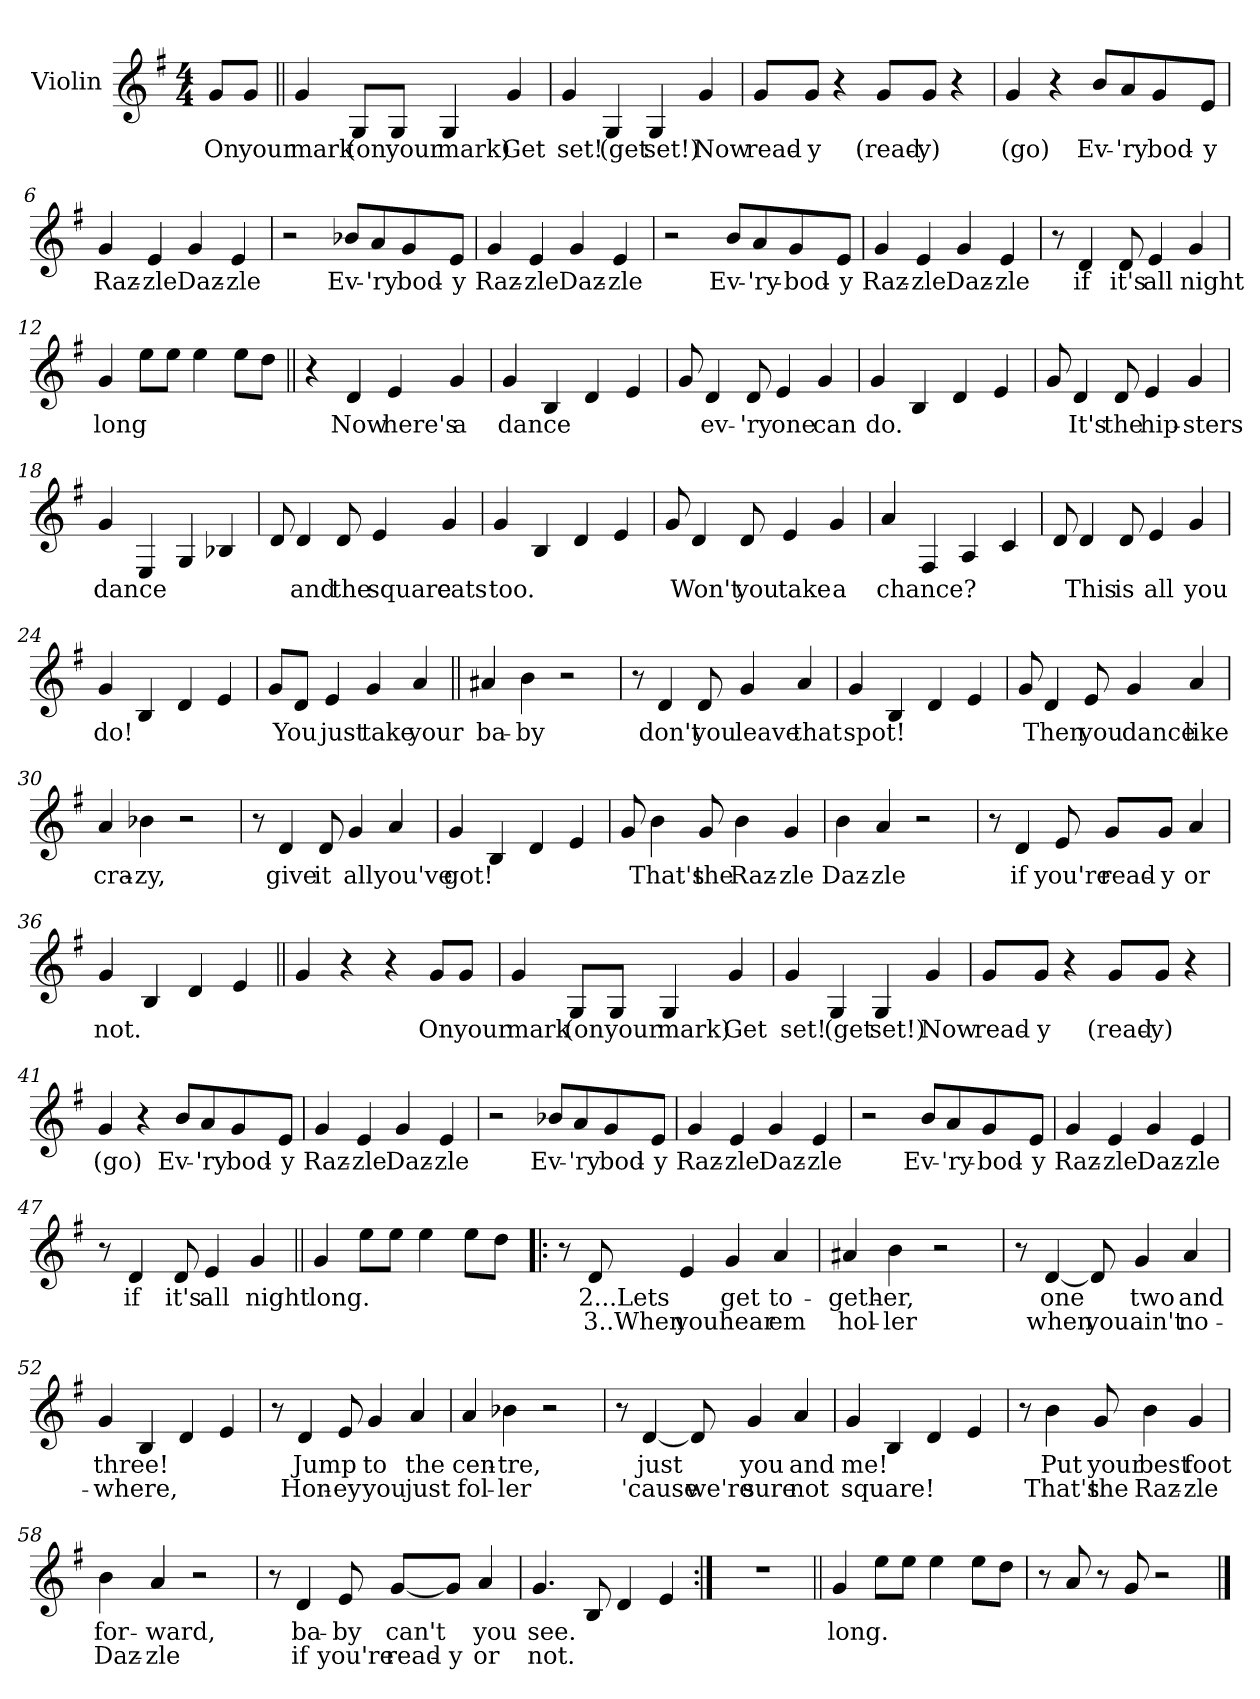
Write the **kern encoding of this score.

**kern	**text	**text
*part1	*part1	*part1
*staff1	*staff1	*staff1
*I"Violin	*	*
*I'Vln	*	*
*clefG2	*	*
*k[f#]	*	*
*G:	*	*
*M4/4	*	*
=1	=1	=1
8g/L	On	.
8g/J	your	.
=2||	=2||	=2||
4g/	mark	.
8G/L	(on	.
8G/J	your	.
4G/	mark)	.
4g/	Get	.
=3	=3	=3
4g/	set!	.
4G/	(get	.
4G/	set!)	.
4g/	Now	.
=4	=4	=4
8g/L	read-	.
8g/J	-y	.
4r	.	.
8g/L	(read-	.
8g/J	-y)	.
4r	.	.
!!LO:LB:g=z
=5	=5	=5
4g/	(go)	.
4r	.	.
8b/L	Ev-	.
8a/	-'ry	.
8g/	bod-	.
8e/J	-y	.
=6	=6	=6
4g/	Raz-	.
4e/	-zle	.
4g/	Daz-	.
4e/	-zle	.
=7	=7	=7
2r	.	.
8b-X/L	Ev-	.
8a/	-'ry	.
8g/	bod-	.
8e/J	-y	.
=8	=8	=8
4g/	Raz-	.
4e/	-zle	.
4g/	Daz-	.
4e/	-zle	.
!!LO:LB:g=z
=9	=9	=9
2r	.	.
8b/L	Ev-	.
8a/	-'ry-	.
8g/	-bod-	.
8e/J	-y	.
=10	=10	=10
4g/	Raz-	.
4e/	-zle	.
4g/	Daz-	.
4e/	-zle	.
=11	=11	=11
8r	.	.
4d/	if	.
8d/	it's	.
4e/	all	.
4g/	night	.
=12	=12	=12
4g/	long	.
8ee\L	.	.
8ee\J	.	.
4ee\	.	.
8ee\L	.	.
8dd\J	.	.
!!LO:LB:g=z
=13||	=13||	=13||
4r	.	.
4d/	Now	.
4e/	here's	.
4g/	a	.
=14	=14	=14
4g/	dance	.
4B/	.	.
4d/	.	.
4e/	.	.
=15	=15	=15
8g/	.	.
4d/	ev-	.
8d/	-'ry	.
4e/	one	.
4g/	can	.
=16	=16	=16
4g/	do.	.
4B/	.	.
4d/	.	.
4e/	.	.
!!LO:LB:g=z
=17	=17	=17
8g/	.	.
4d/	It's	.
8d/	the	.
4e/	hip-	.
4g/	-sters	.
=18	=18	=18
4g/	dance	.
4E/	.	.
4G/	.	.
4B-X/	.	.
=19	=19	=19
8d/	.	.
4d/	and	.
8d/	the	.
4e/	square	.
4g/	cats	.
=20	=20	=20
4g/	too.	.
4B/	.	.
4d/	.	.
4e/	.	.
!!LO:LB:g=z
=21	=21	=21
8g/	.	.
4d/	Won't	.
8d/	you	.
4e/	take	.
4g/	a	.
=22	=22	=22
4a/	chance?	.
4F#/	.	.
4A/	.	.
4c/	.	.
=23	=23	=23
8d/	.	.
4d/	This	.
8d/	is	.
4e/	all	.
4g/	you	.
=24	=24	=24
4g/	do!	.
4B/	.	.
4d/	.	.
4e/	.	.
=25	=25	=25
8g/L	.	.
8d/J	You	.
4e/	just	.
4g/	take	.
4a/	your	.
=26||	=26||	=26||
4a#X/	ba-	.
4b\	-by	.
2r	.	.
!!LO:LB:g=z
=27	=27	=27
8r	.	.
4d/	don't	.
8d/	you	.
4g/	leave	.
4a/	that	.
=28	=28	=28
4g/	spot!	.
4B/	.	.
4d/	.	.
4e/	.	.
=29	=29	=29
8g/	.	.
4d/	Then	.
8e/	you	.
4g/	dance	.
4a/	like	.
=30	=30	=30
4a/	cra-	.
4b-X\	-zy,	.
2r	.	.
=31	=31	=31
8r	.	.
4d/	give	.
8d/	it	.
4g/	all	.
4a/	you've	.
=32	=32	=32
4g/	got!	.
4B/	.	.
4d/	.	.
4e/	.	.
!!LO:LB:g=z
=33	=33	=33
8g/	.	.
4b\	That's	.
8g/	the	.
4b\	Raz-	.
4g/	-zle	.
=34	=34	=34
4b\	Daz-	.
4a/	-zle	.
2r	.	.
=35	=35	=35
8r	.	.
4d/	if	.
8e/	you're	.
8g/L	read-	.
8g/J	-y	.
4a/	or	.
=36	=36	=36
4g/	not.	.
4B/	.	.
4d/	.	.
4e/	.	.
=37||	=37||	=37||
4g/	.	.
4r	.	.
4r	.	.
8g/L	On	.
8g/J	your	.
!!LO:PB:g=z
=38	=38	=38
4g/	mark	.
8G/L	(on	.
8G/J	your	.
4G/	mark)	.
4g/	Get	.
=39	=39	=39
4g/	set!	.
4G/	(get	.
4G/	set!)	.
4g/	Now	.
=40	=40	=40
8g/L	read-	.
8g/J	-y	.
4r	.	.
8g/L	(read-	.
8g/J	-y)	.
4r	.	.
=41	=41	=41
4g/	(go)	.
4r	.	.
8b/L	Ev-	.
8a/	-'ry	.
8g/	bod-	.
8e/J	-y	.
=42	=42	=42
4g/	Raz-	.
4e/	-zle	.
4g/	Daz-	.
4e/	-zle	.
!!LO:LB:g=z
=43	=43	=43
2r	.	.
8b-X/L	Ev-	.
8a/	-'ry	.
8g/	bod-	.
8e/J	-y	.
=44	=44	=44
4g/	Raz-	.
4e/	-zle	.
4g/	Daz-	.
4e/	-zle	.
=45	=45	=45
2r	.	.
8b/L	Ev-	.
8a/	-'ry-	.
8g/	-bod-	.
8e/J	-y	.
=46	=46	=46
4g/	Raz-	.
4e/	-zle	.
4g/	Daz-	.
4e/	-zle	.
=47	=47	=47
8r	.	.
4d/	if	.
8d/	it's	.
4e/	all	.
4g/	night	.
!!LO:LB:g=z
=48||	=48||	=48||
4g/	long.	.
8ee\L	.	.
8ee\J	.	.
4ee\	.	.
8ee\L	.	.
8dd\J	.	.
=49!|:	=49!|:	=49!|:
8r	.	.
8d/	2...Lets	3..When
4e/	.	you
4g/	get	hear
4a/	to-	em
=50	=50	=50
4a#X/	-geth-	hol-
4b\	-er,	-ler
2r	.	.
=51	=51	=51
8r	.	.
[4d/	one	when
8d/]	.	you
4g/	two	ain't
4a/	and	no-
=52	=52	=52
4g/	three!	-where,
4B/	.	.
4d/	.	.
4e/	.	.
!!LO:LB:g=z
=53	=53	=53
8r	.	.
4d/	Jump	Hon-
8e/	.	-ey
4g/	to	you
4a/	the	just
=54	=54	=54
4a/	cen-	fol-
4b-X\	-tre,	-ler
2r	.	.
=55	=55	=55
8r	.	.
[4d/	just	'cause
8d/]	.	we're
4g/	you	sure
4a/	and	not
=56	=56	=56
4g/	me!	square!
4B/	.	.
4d/	.	.
4e/	.	.
=57	=57	=57
8r	.	.
4b\	Put	That's
8g/	your	the
4b\	best	Raz-
4g/	foot	-zle
!!LO:LB:g=z
=58	=58	=58
4b\	for-	Daz-
4a/	-ward,	-zle
2r	.	.
=59	=59	=59
8r	.	.
4d/	ba-	if
8e/	-by	you're
[8g/L	can't	read-
8g/J]	.	-y
4a/	you	or
=60	=60	=60
4.g/	see.	not.
8B/	.	.
4d/	.	.
4e/	.	.
=61:|!	=61:|!	=61:|!
1r	.	.
=62||	=62||	=62||
4g/	long.	.
8ee\L	.	.
8ee\J	.	.
4ee\	.	.
8ee\L	.	.
8dd\J	.	.
=63	=63	=63
8r	.	.
8a/	.	.
8r	.	.
8g/	.	.
2r	.	.
==	==	==
*-	*-	*-
